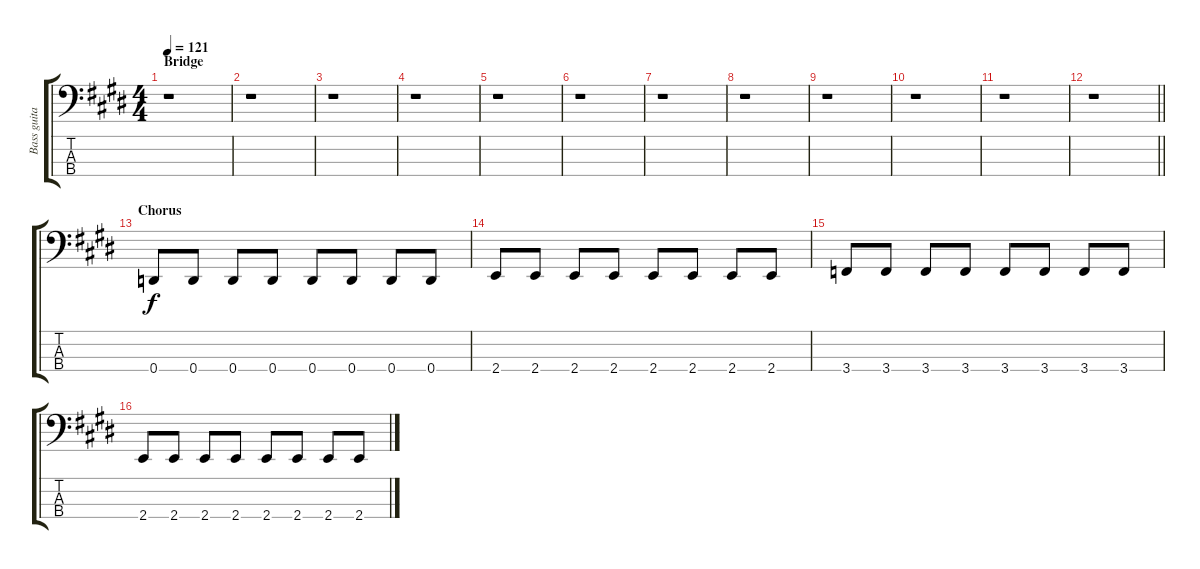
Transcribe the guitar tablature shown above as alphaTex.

\track ("Bass guitar" "Bass guita") {instrument electricbassfinger}
\staff {score tabs}
\tuning (G2 D2 A1 D1) {hide}
\ts (4 4)
\section ("" "Bridge")
\tempo 121
\clef f4
\ks c#minor
r.1{dy f} |
r.1 |
r.1 |
r.1 |
r.1 |
r.1 |
r.1 |
r.1 |
r.1 |
r.1 |
r.1 |
\barLineRight lightlight
r.1 |
\section ("" "Chorus")
0.4.8 0.4.8 0.4.8 0.4.8 0.4.8 0.4.8 0.4.8 0.4.8 |
2.4.8 2.4.8 2.4.8 2.4.8 2.4.8 2.4.8 2.4.8 2.4.8 |
3.4.8 3.4.8 3.4.8 3.4.8 3.4.8 3.4.8 3.4.8 3.4.8 |
2.4.8 2.4.8 2.4.8 2.4.8 2.4.8 2.4.8 2.4.8 2.4.8
